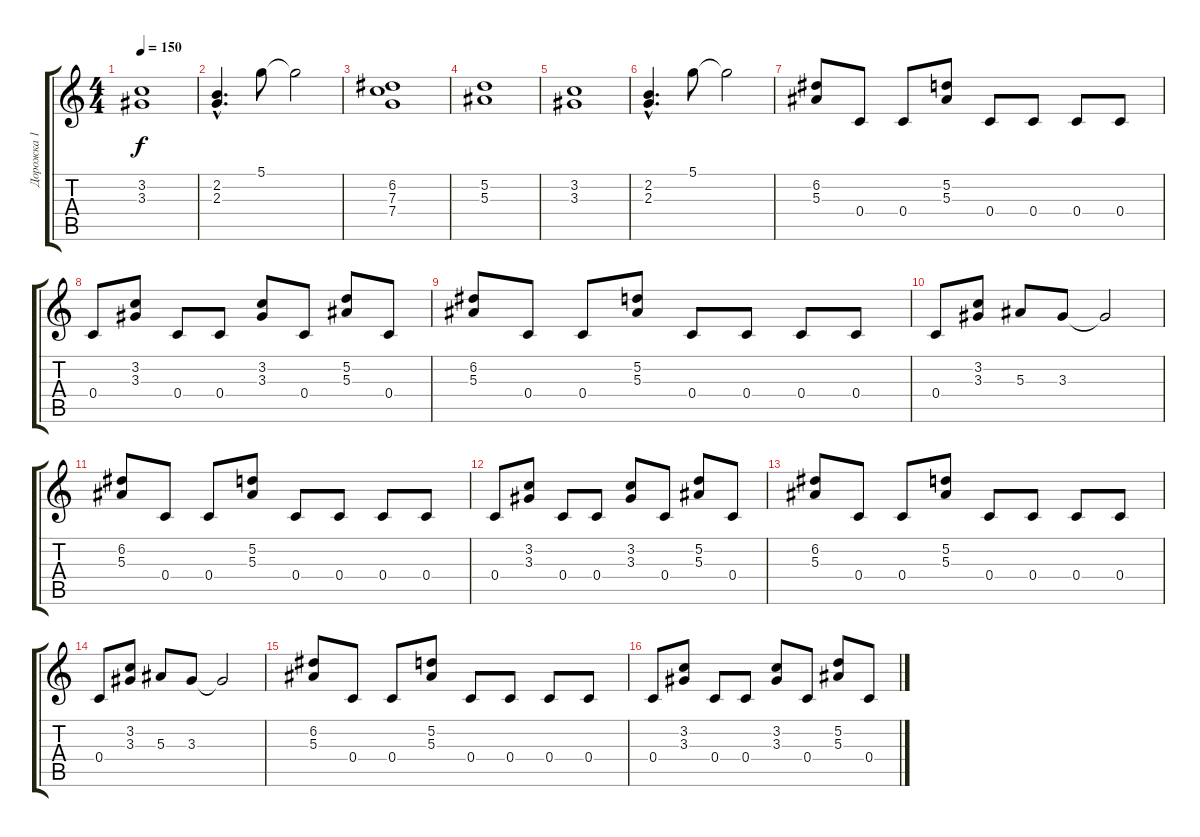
\track ("Дорожка 1" "Дорожка 1") {instrument distortionguitar}
\staff {score tabs}
\tuning (D4 A3 F3 C3 G2 D2) {hide}
\ts (4 4)
\tempo 150
\clef g2
\ks c
(3.2 3.3).1{dy f} |
(2.2{hac} 2.3{hac}).4{d} 5.1.8 5.1{t}.2 |
(6.2 7.3 7.4).1 |
(5.2 5.3).1 |
(3.2 3.3).1 |
(2.2{hac} 2.3{hac}).4{d} 5.1.8 5.1{t}.2 |
(6.2 5.3).8 0.4.8 0.4.8 (5.2 5.3).8 0.4.8 0.4.8 0.4.8 0.4.8 |
0.4.8 (3.2 3.3).8 0.4.8 0.4.8 (3.2 3.3).8 0.4.8 (5.2 5.3).8 0.4.8 |
(6.2 5.3).8 0.4.8 0.4.8 (5.2 5.3).8 0.4.8 0.4.8 0.4.8 0.4.8 |
0.4.8 (3.2 3.3).8 5.3.8 3.3.8 3.3{t}.2 |
(6.2 5.3).8 0.4.8 0.4.8 (5.2 5.3).8 0.4.8 0.4.8 0.4.8 0.4.8 |
0.4.8 (3.2 3.3).8 0.4.8 0.4.8 (3.2 3.3).8 0.4.8 (5.2 5.3).8 0.4.8 |
(6.2 5.3).8 0.4.8 0.4.8 (5.2 5.3).8 0.4.8 0.4.8 0.4.8 0.4.8 |
0.4.8 (3.2 3.3).8 5.3.8 3.3.8 3.3{t}.2 |
(6.2 5.3).8 0.4.8 0.4.8 (5.2 5.3).8 0.4.8 0.4.8 0.4.8 0.4.8 |
0.4.8 (3.2 3.3).8 0.4.8 0.4.8 (3.2 3.3).8 0.4.8 (5.2 5.3).8 0.4.8
